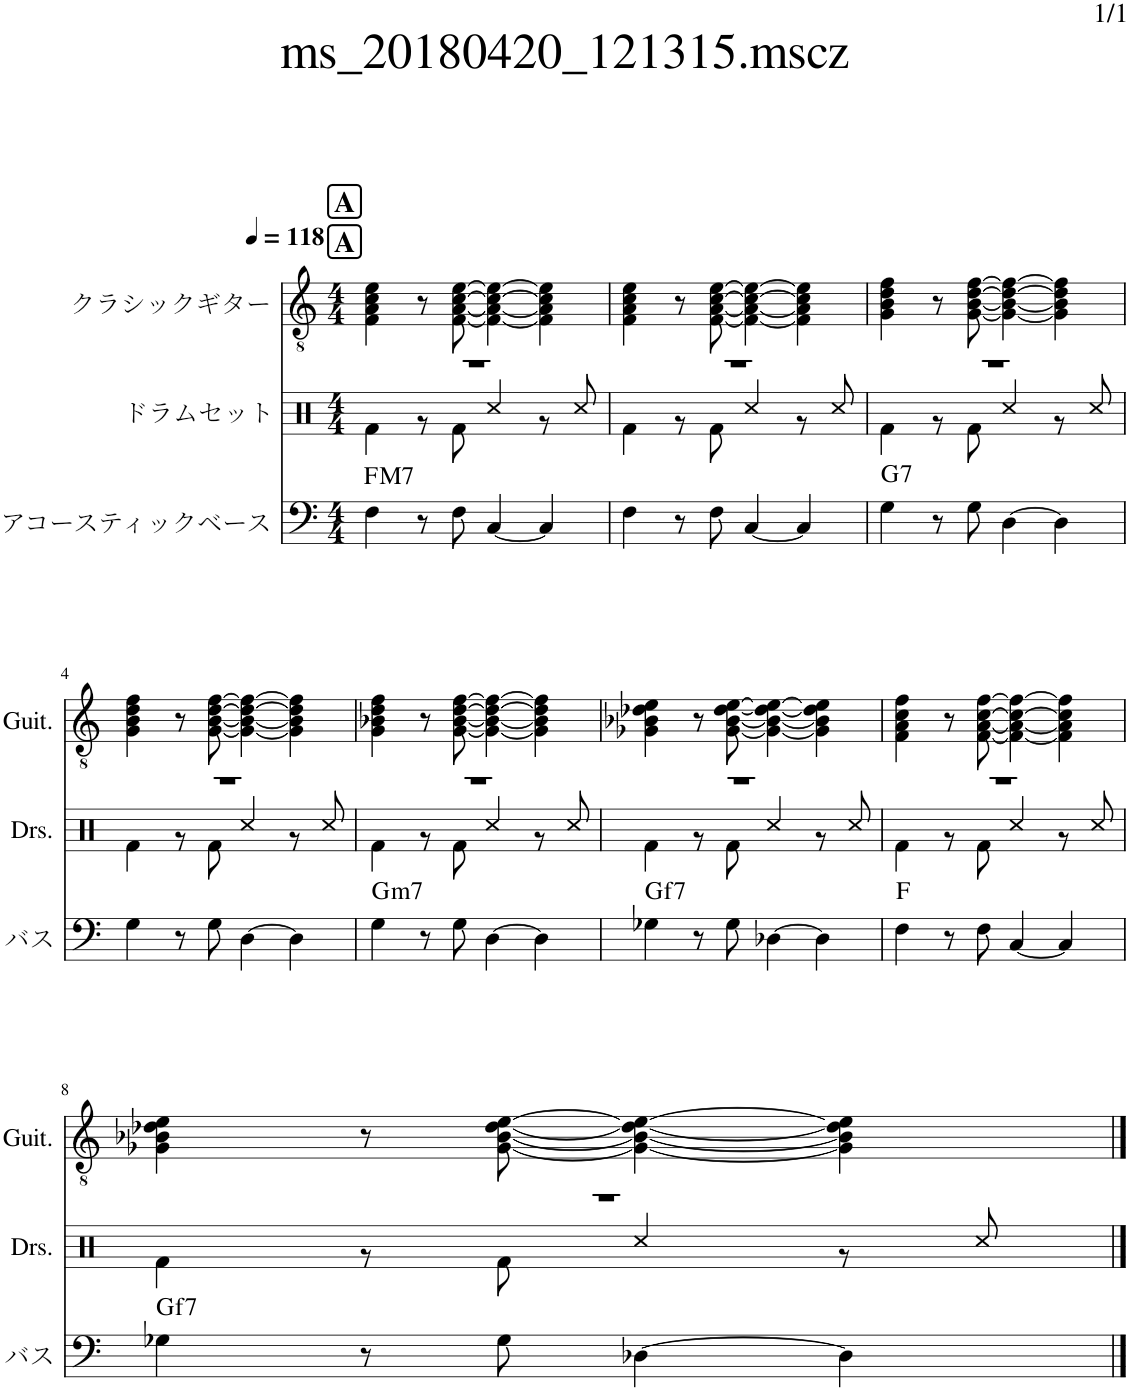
**kern	**harte	**kern	**kern
*part3	*part3	*part2	*part1
*staff3	*	*staff2	*staff1
*I"アコースティックベース	*	*I"ドラムセット	*I"クラシックギター
*clefF4	*	*clefX	*clefGv2
*Trd7c12	*	*	*
*k[]	*	*k[]	*k[]
*M4/4	*	*M4/4	*M4/4
*MM118	*	*MM118	*MM118
!!LO:REH:place=s1:a:B:cj:t=A
!!LO:REH:place=s1:a:B:cj:t=A
=1	=1	=1	=1
*	*	*^	*
!	!LO:H:kt=M7	!	!	!
4F\	F:maj7	1r	4Rf\	4F\ 4A\ 4c\ 4e\
8r	.	.	8r	8r
8F\	.	.	8Rf\	[8F\ [8A\ [8c\ [8e\
[4C/	.	.	4Rcc/	4F\_ 4A\_ 4c\_ 4e\_
4C/]	.	.	8r	4F\] 4A\] 4c\] 4e\]
.	.	.	8Rcc/	.
=2	=2	=2	=2	=2
4F\	.	1r	4Rf\	4F\ 4A\ 4c\ 4e\
8r	.	.	8r	8r
8F\	.	.	8Rf\	[8F\ [8A\ [8c\ [8e\
[4C/	.	.	4Rcc/	4F\_ 4A\_ 4c\_ 4e\_
4C/]	.	.	8r	4F\] 4A\] 4c\] 4e\]
.	.	.	8Rcc/	.
=3	=3	=3	=3	=3
!	!LO:H:kt=7	!	!	!
4G\	G:7	1r	4Rf\	4G\ 4B\ 4d\ 4f\
8r	.	.	8r	8r
8G\	.	.	8Rf\	[8G\ [8B\ [8d\ [8f\
[4D\	.	.	4Rcc/	4G\_ 4B\_ 4d\_ 4f\_
4D\]	.	.	8r	4G\] 4B\] 4d\] 4f\]
.	.	.	8Rcc/	.
!!LO:LB:g=z
=4	=4	=4	=4	=4
4G\	.	1r	4Rf\	4G\ 4B\ 4d\ 4f\
8r	.	.	8r	8r
8G\	.	.	8Rf\	[8G\ [8B\ [8d\ [8f\
[4D\	.	.	4Rcc/	4G\_ 4B\_ 4d\_ 4f\_
4D\]	.	.	8r	4G\] 4B\] 4d\] 4f\]
.	.	.	8Rcc/	.
=5	=5	=5	=5	=5
!	!LO:H:kt=m7	!	!	!
4G\	G:min7	1r	4Rf\	4G\ 4B-X\ 4d\ 4f\
8r	.	.	8r	8r
8G\	.	.	8Rf\	[8G\ [8B-\ [8d\ [8f\
[4D\	.	.	4Rcc/	4G\_ 4B-\_ 4d\_ 4f\_
4D\]	.	.	8r	4G\] 4B-\] 4d\] 4f\]
.	.	.	8Rcc/	.
=6	=6	=6	=6	=6
!	!LO:H:kt=f	!	!	!
4G-X\	.	1r	4Rf\	4G-X\ 4B-X\ 4d-X\ 4e\
8r	.	.	8r	8r
8G-\	.	.	8Rf\	[8G-\ [8B-\ [8d-\ [8e\
[4D-X\	.	.	4Rcc/	4G-\_ 4B-\_ 4d-\_ 4e\_
4D-\]	.	.	8r	4G-\] 4B-\] 4d-\] 4e\]
.	.	.	8Rcc/	.
=7	=7	=7	=7	=7
4F\	F:maj	1r	4Rf\	4F\ 4A\ 4c\ 4f\
8r	.	.	8r	8r
8F\	.	.	8Rf\	[8F\ [8A\ [8c\ [8f\
[4C/	.	.	4Rcc/	4F\_ 4A\_ 4c\_ 4f\_
4C/]	.	.	8r	4F\] 4A\] 4c\] 4f\]
.	.	.	8Rcc/	.
!!LO:LB:g=z
=8	=8	=8	=8	=8
!	!LO:H:kt=f	!	!	!
4G-X\	.	1r	4Rf\	4G-X\ 4B-X\ 4d-X\ 4e\
8r	.	.	8r	8r
8G-\	.	.	8Rf\	[8G-\ [8B-\ [8d-\ [8e\
[4D-X\	.	.	4Rcc/	4G-\_ 4B-\_ 4d-\_ 4e\_
4D-\]	.	.	8r	4G-\] 4B-\] 4d-\] 4e\]
.	.	.	8Rcc/	.
*	*	*v	*v	*
==	==	==	==
*-	*-	*-	*-
